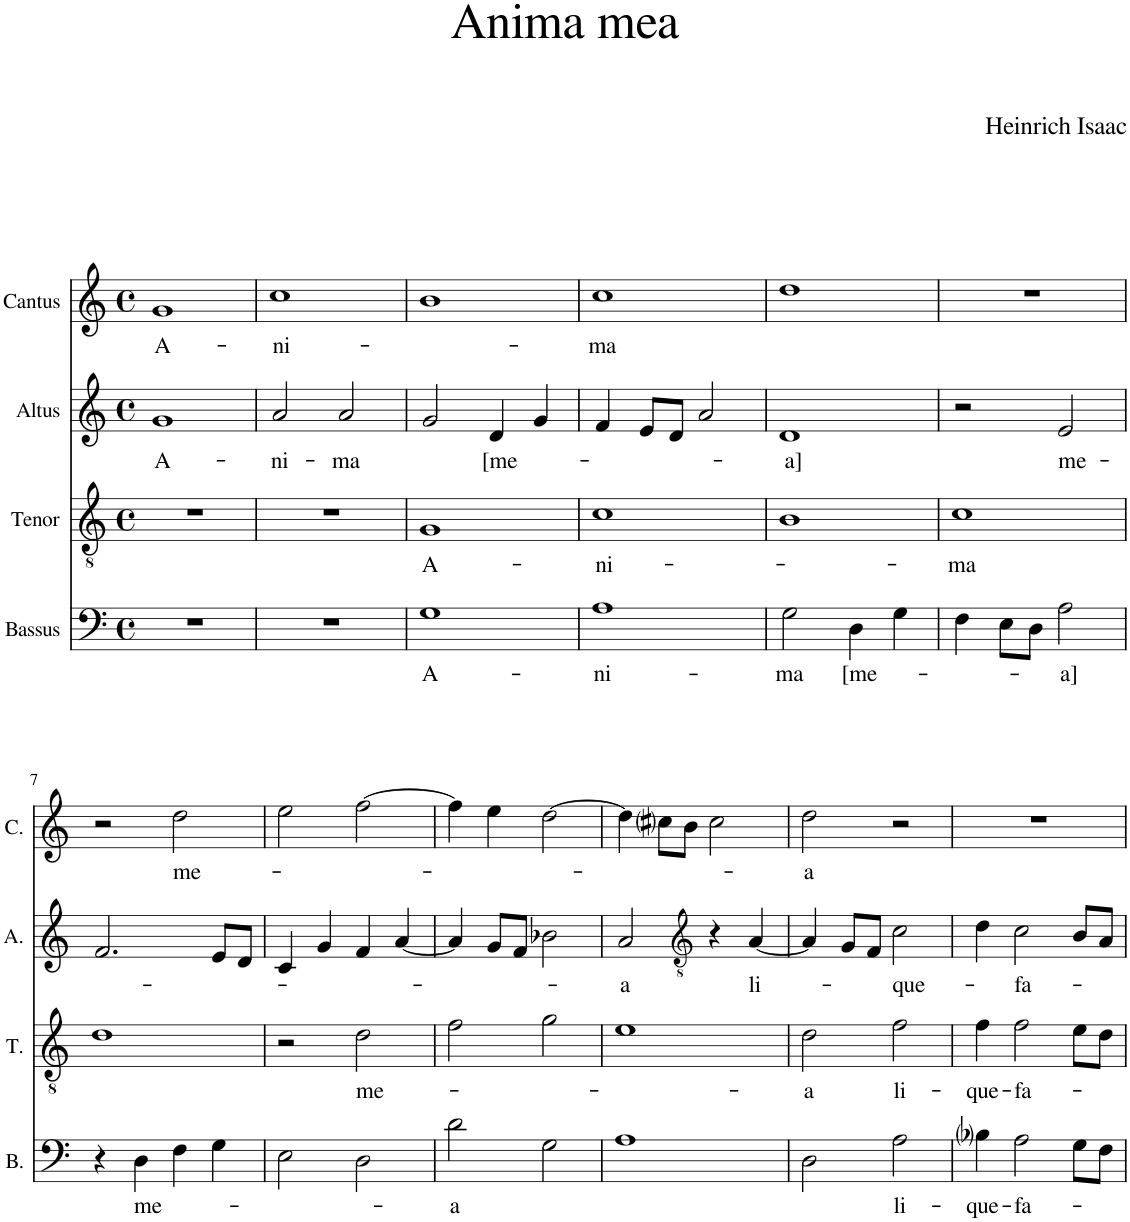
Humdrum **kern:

**kern	**text	**kern	**text	**kern	**text	**kern	**text
*part4	*part4	*part3	*part3	*part2	*part2	*part1	*part1
*staff4	*staff4	*staff3	*staff3	*staff2	*staff2	*staff1	*staff1
*I"Bassus	*	*I"Tenor	*	*I"Altus	*	*I"Cantus	*
*I'B.	*	*I'T.	*	*I'A.	*	*I'C.	*
*clefF4	*	*clefGv2	*	*clefG2	*	*clefG2	*
*k[]	*	*k[]	*	*k[]	*	*k[]	*
*M4/4	*	*M4/4	*	*M4/4	*	*M4/4	*
*met(c)	*	*met(c)	*	*met(c)	*	*met(c)	*
=1	=1	=1	=1	=1	=1	=1	=1
!	!	!	!	!	!LO:LY:b	!	!LO:LY:b
1r	.	1r	.	1g	A-	1g	A-
=2	=2	=2	=2	=2	=2	=2	=2
!	!	!	!	!	!LO:LY:b	!	!LO:LY:b
1r	.	1r	.	2a/	-ni-	1cc	-ni-
!	!	!	!	!	!LO:LY:b	!	!
.	.	.	.	2a/	-ma	.	.
=3	=3	=3	=3	=3	=3	=3	=3
!	!LO:LY:b	!	!LO:LY:b	!	!	!	!
1G	A-	1G	A-	2g/	.	1b	.
!	!	!	!	!	!LO:LY:b	!	!
.	.	.	.	4d/	[me-	.	.
.	.	.	.	4g/	.	.	.
=4	=4	=4	=4	=4	=4	=4	=4
!	!LO:LY:b	!	!LO:LY:b	!	!	!	!LO:LY:b
1A	-ni-	1c	-ni-	4f/	.	1cc	-ma
.	.	.	.	8e/L	.	.	.
.	.	.	.	8d/J	.	.	.
.	.	.	.	2a/	.	.	.
=5	=5	=5	=5	=5	=5	=5	=5
!	!LO:LY:b	!	!	!	!LO:LY:b	!	!
2G\	-ma	1B	.	1d	-a]	1dd	.
!	!LO:LY:b	!	!	!	!	!	!
4D\	[me-	.	.	.	.	.	.
4G\	.	.	.	.	.	.	.
=6	=6	=6	=6	=6	=6	=6	=6
!	!	!	!LO:LY:b	!	!	!	!
4F\	.	1c	-ma	2r	.	1r	.
8E\L	.	.	.	.	.	.	.
8D\J	.	.	.	.	.	.	.
!	!LO:LY:b	!	!	!	!LO:LY:b	!	!
2A\	-a]	.	.	2e/	me-	.	.
!!LO:LB:g=z
=7	=7	=7	=7	=7	=7	=7	=7
4r	.	1d	.	2.f/	.	2r	.
!	!LO:LY:b	!	!	!	!	!	!
4D\	me-	.	.	.	.	.	.
!	!	!	!	!	!	!	!LO:LY:b
4F\	.	.	.	.	.	2dd\	me-
4G\	.	.	.	8e/L	.	.	.
.	.	.	.	8d/J	.	.	.
=8	=8	=8	=8	=8	=8	=8	=8
2E\	.	2r	.	4c/	.	2ee\	.
.	.	.	.	4g/	.	.	.
!	!	!	!LO:LY:b	!	!	!	!
2D\	.	2d\	me-	4f/	.	[2ff\	.
.	.	.	.	[4a/	.	.	.
=9	=9	=9	=9	=9	=9	=9	=9
!	!LO:LY:b	!	!	!	!	!	!
2d\	-a	2f\	.	4a/]	.	4ff\]	.
.	.	.	.	8g/L	.	4ee\	.
.	.	.	.	8f/J	.	.	.
2G\	.	2g\	.	2b-X\	.	[2dd\	.
=10	=10	=10	=10	=10	=10	=10	=10
!	!	!	!	!	!LO:LY:b	!	!
1A	.	1e	.	2a/	-a	4dd\]	.
.	.	.	.	.	.	8cc#i\L	.
.	.	.	.	.	.	8b\J	.
*	*	*	*	*clefGv2	*	*	*
.	.	.	.	4r	.	2cc#\	.
!	!	!	!	!	!LO:LY:b	!	!
.	.	.	.	[4A/	li-	.	.
=11	=11	=11	=11	=11	=11	=11	=11
!	!	!	!LO:LY:b	!	!	!	!LO:LY:b
2D\	.	2d\	-a	4A/]	.	2dd\	-a
.	.	.	.	8G/L	.	.	.
.	.	.	.	8F/J	.	.	.
!	!LO:LY:b	!	!LO:LY:b	!	!LO:LY:b	!	!
2A\	li-	2f\	li-	2c\	-que-	2r	.
=12	=12	=12	=12	=12	=12	=12	=12
!	!LO:LY:b	!	!LO:LY:b	!	!	!	!
4B-i\	-que-	4f\	que-	4d\	.	1r	.
!	!LO:LY:b	!	!LO:LY:b	!	!LO:LY:b	!	!
2A\	fa-	2f\	-fa-	2c\	-fa-	.	.
8G\L	.	8e\L	.	8B/L	.	.	.
8F\J	.	8d\J	.	8A/J	.	.	.
=	=	=	=	=	=	=	=
*-	*-	*-	*-	*-	*-	*-	*-
